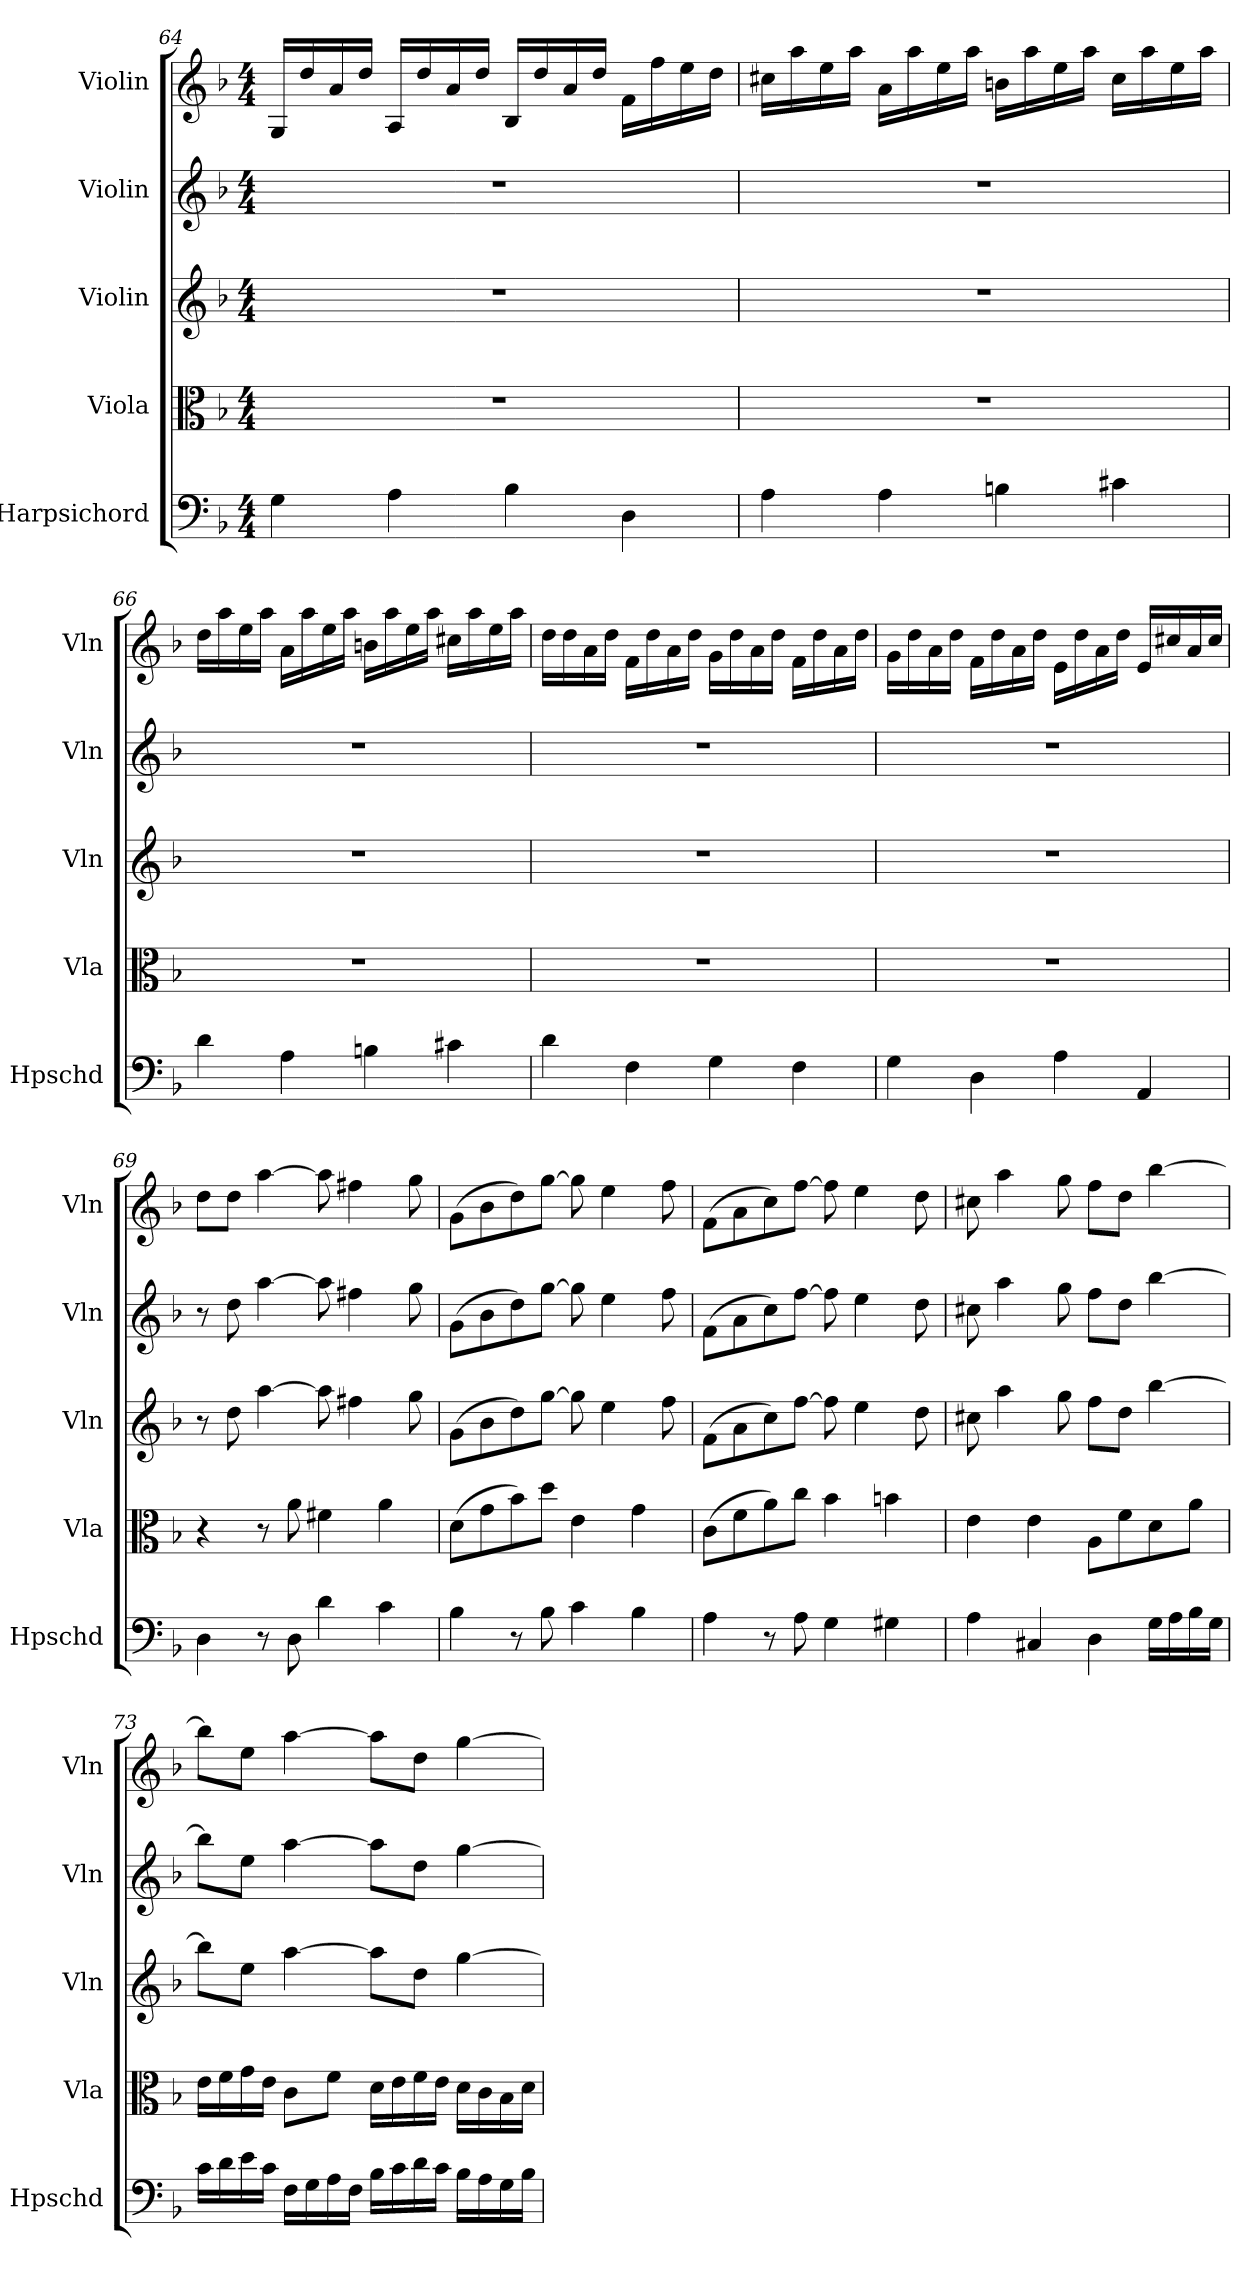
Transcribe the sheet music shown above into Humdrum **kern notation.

**kern	**kern	**kern	**kern	**kern
*part5	*part4	*part3	*part2	*part1
*staff5	*staff4	*staff3	*staff2	*staff1
*I"Harpsichord	*I"Viola	*I"Violin	*I"Violin	*I"Violin
*I'Hpschd	*I'Vla	*I'Vln	*I'Vln	*I'Vln
*clefF4	*clefC3	*clefG2	*clefG2	*clefG2
*k[b-]	*k[b-]	*k[b-]	*k[b-]	*k[b-]
*d:	*d:	*d:	*d:	*d:
*M4/4	*M4/4	*M4/4	*M4/4	*M4/4
=64	=64	=64	=64	=64
4G\	1r	1r	1r	16G/LL
.	.	.	.	16dd/
.	.	.	.	16a/
.	.	.	.	16dd/JJ
4A\	.	.	.	16A/LL
.	.	.	.	16dd/
.	.	.	.	16a/
.	.	.	.	16dd/JJ
4B-\	.	.	.	16B-/LL
.	.	.	.	16dd/
.	.	.	.	16a/
.	.	.	.	16dd/JJ
4D\	.	.	.	16f\LL
.	.	.	.	16ff\
.	.	.	.	16ee\
.	.	.	.	16dd\JJ
=65	=65	=65	=65	=65
4A\	1r	1r	1r	16cc#X\LL
.	.	.	.	16aa\
.	.	.	.	16ee\
.	.	.	.	16aa\JJ
4A\	.	.	.	16a\LL
.	.	.	.	16aa\
.	.	.	.	16ee\
.	.	.	.	16aa\JJ
4Bn\	.	.	.	16bn\LL
.	.	.	.	16aa\
.	.	.	.	16ee\
.	.	.	.	16aa\JJ
4c#X\	.	.	.	16cc#\LL
.	.	.	.	16aa\
.	.	.	.	16ee\
.	.	.	.	16aa\JJ
=66	=66	=66	=66	=66
4d\	1r	1r	1r	16dd\LL
.	.	.	.	16aa\
.	.	.	.	16ee\
.	.	.	.	16aa\JJ
4A\	.	.	.	16a\LL
.	.	.	.	16aa\
.	.	.	.	16ee\
.	.	.	.	16aa\JJ
4Bn\	.	.	.	16bn\LL
.	.	.	.	16aa\
.	.	.	.	16ee\
.	.	.	.	16aa\JJ
4c#X\	.	.	.	16cc#X\LL
.	.	.	.	16aa\
.	.	.	.	16ee\
.	.	.	.	16aa\JJ
=67	=67	=67	=67	=67
4d\	1r	1r	1r	16dd\LL
.	.	.	.	16dd\
.	.	.	.	16a\
.	.	.	.	16dd\JJ
4F\	.	.	.	16f\LL
.	.	.	.	16dd\
.	.	.	.	16a\
.	.	.	.	16dd\JJ
4G\	.	.	.	16g\LL
.	.	.	.	16dd\
.	.	.	.	16a\
.	.	.	.	16dd\JJ
4F\	.	.	.	16f\LL
.	.	.	.	16dd\
.	.	.	.	16a\
.	.	.	.	16dd\JJ
=68	=68	=68	=68	=68
4G\	1r	1r	1r	16g\LL
.	.	.	.	16dd\
.	.	.	.	16a\
.	.	.	.	16dd\JJ
4D\	.	.	.	16f\LL
.	.	.	.	16dd\
.	.	.	.	16a\
.	.	.	.	16dd\JJ
4A\	.	.	.	16e\LL
.	.	.	.	16dd\
.	.	.	.	16a\
.	.	.	.	16dd\JJ
4AA/	.	.	.	16e/LL
.	.	.	.	16cc#X/
.	.	.	.	16a/
.	.	.	.	16cc#/JJ
=69	=69	=69	=69	=69
4D\	4r	8r	8r	8dd\L
.	.	8dd\	8dd\	8dd\J
8r	8r	[4aa\	[4aa\	[4aa\
8D\	8a\	.	.	.
4d\	4f#X\	8aa\]	8aa\]	8aa\]
.	.	4ff#X\	4ff#X\	4ff#X\
4c\	4a\	.	.	.
.	.	8gg\	8gg\	8gg\
=70	=70	=70	=70	=70
4B-\	(8d\L	(8g\L	(8g\L	(8g\L
.	8g\	8b-\	8b-\	8b-\
8r	8b-\)	8dd\)	8dd\)	8dd\)
8B-\	8dd\J	[8gg\J	[8gg\J	[8gg\J
4c\	4e\	8gg\]	8gg\]	8gg\]
.	.	4ee\	4ee\	4ee\
4B-\	4g\	.	.	.
.	.	8ff\	8ff\	8ff\
=71	=71	=71	=71	=71
4A\	(8c\L	(8f\L	(8f\L	(8f\L
.	8f\	8a\	8a\	8a\
8r	8a\)	8cc\)	8cc\)	8cc\)
8A\	8cc\J	[8ff\J	[8ff\J	[8ff\J
4G\	4b-\	8ff\]	8ff\]	8ff\]
.	.	4ee\	4ee\	4ee\
4G#X\	4bn\	.	.	.
.	.	8dd\	8dd\	8dd\
=72	=72	=72	=72	=72
4A\	4e\	8cc#X\	8cc#X\	8cc#X\
.	.	4aa\	4aa\	4aa\
4C#X/	4e\	.	.	.
.	.	8gg\	8gg\	8gg\
4D\	8A\L	8ff\L	8ff\L	8ff\L
.	8f\	8dd\J	8dd\J	8dd\J
16G\LL	8d\	[4bb-\	[4bb-\	[4bb-\
16A\	.	.	.	.
16B-\	8a\J	.	.	.
16G\JJ	.	.	.	.
=73	=73	=73	=73	=73
16c\LL	16e\LL	8bb-\L]	8bb-\L]	8bb-\L]
16d\	16f\	.	.	.
16e\	16g\	8ee\J	8ee\J	8ee\J
16c\JJ	16e\JJ	.	.	.
16F\LL	8c\L	[4aa\	[4aa\	[4aa\
16G\	.	.	.	.
16A\	8f\J	.	.	.
16F\JJ	.	.	.	.
16B-\LL	16d\LL	8aa\L]	8aa\L]	8aa\L]
16c\	16e\	.	.	.
16d\	16f\	8dd\J	8dd\J	8dd\J
16c\JJ	16e\JJ	.	.	.
16B-\LL	16d\LL	[4gg\	[4gg\	[4gg\
16A\	16c\	.	.	.
16G\	16B-\	.	.	.
16B-\JJ	16d\JJ	.	.	.
=	=	=	=	=
*-	*-	*-	*-	*-
